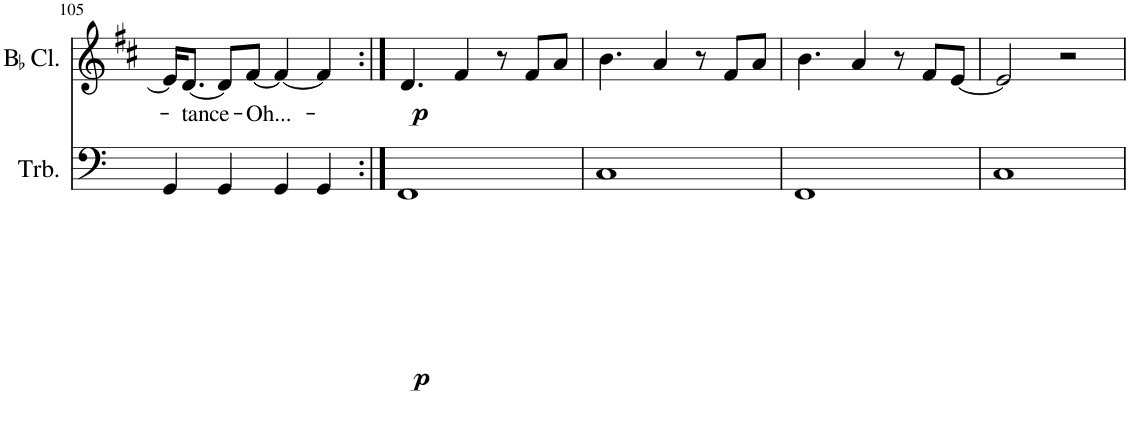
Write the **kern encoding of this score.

**kern	**dynam	**kern	**text	**dynam
*part2	*part2	*part1	*part1	*part1
*staff2	*staff2	*staff1	*staff1	*staff1
*I"Trombone	*	*I"BaccidentalFlat Clarinet	*	*
*I'Trb.	*	*I'BaccidentalFlat Cl.	*	*
!!LO:PB:g=z
*clefF4	*	*clefG2	*	*
*	*	*Trd1c2	*	*
*k[]	*	*k[f#c#]	*	*
*M4/4	*	*M4/4	*	*
=105	=105	=105	=105	=105
4GG/	.	16e/KL]	.	.
!	!	!	!LO:LY:b	!
.	.	[8.d/J	-tance-	.
4GG/	.	8d/L]	.	.
!	!	!	!LO:LY:b	!
.	.	[8f#/J	-Oh...-	.
4GG/	.	4f#/_	.	.
4GG/	.	4f#/]	.	.
=106:|!	=106:|!	=106:|!	=106:|!	=106:|!
!	!LO:DY:b	!	!	!LO:DY:b
1FF	p	4.d/	.	p
.	.	4f#/	.	.
.	.	8r	.	.
.	.	8f#/L	.	.
.	.	8a/J	.	.
=107	=107	=107	=107	=107
1C	.	4.b\	.	.
.	.	4a/	.	.
.	.	8r	.	.
.	.	8f#/L	.	.
.	.	8a/J	.	.
=108	=108	=108	=108	=108
1FF	.	4.b\	.	.
.	.	4a/	.	.
.	.	8r	.	.
.	.	8f#/L	.	.
.	.	[8e/J	.	.
=109	=109	=109	=109	=109
1C	.	2e/]	.	.
.	.	2r	.	.
=	=	=	=	=
*-	*-	*-	*-	*-
